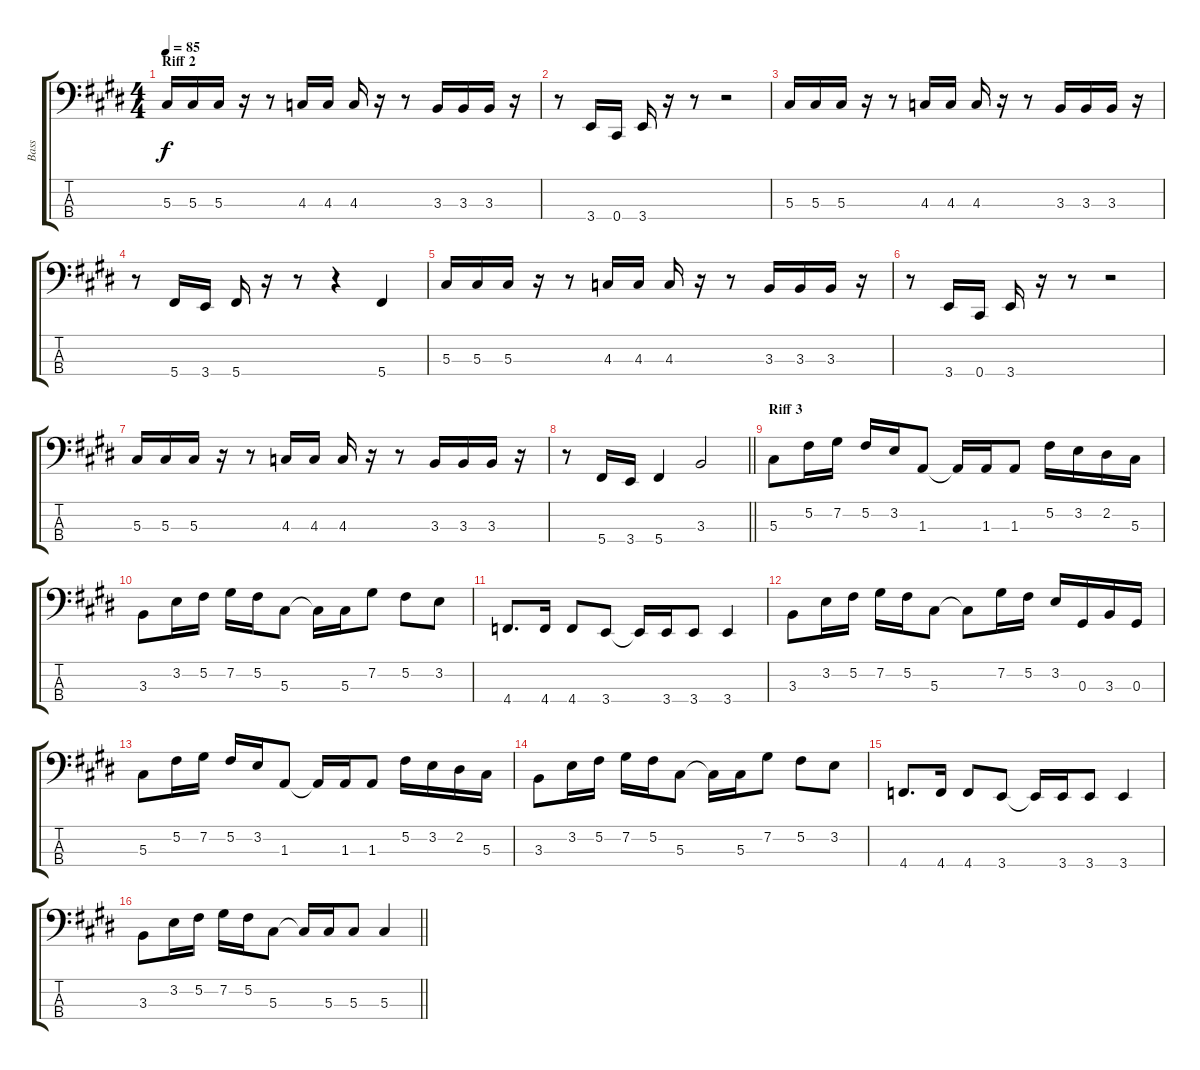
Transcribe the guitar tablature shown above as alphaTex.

\track ("Bass" "Bass") {instrument electricbassfinger}
\staff {score tabs}
\tuning (Gb2 Db2 Ab1 Db1) {hide}
\ts (4 4)
\section ("" "Riff 2")
\tempo 85
\clef f4
\ks e
5.3.16{dy f} 5.3.16 5.3.16 r.16 r.8 4.3.16 4.3.16 4.3.16 r.16 r.8 3.3.16 3.3.16 3.3.16 r.16 |
r.8 3.4.16 0.4.16 3.4.16 r.16 r.8 r.2 |
5.3.16 5.3.16 5.3.16 r.16 r.8 4.3.16 4.3.16 4.3.16 r.16 r.8 3.3.16 3.3.16 3.3.16 r.16 |
r.8 5.4.16 3.4.16 5.4.16 r.16 r.8 r.4 5.4.4 |
5.3.16 5.3.16 5.3.16 r.16 r.8 4.3.16 4.3.16 4.3.16 r.16 r.8 3.3.16 3.3.16 3.3.16 r.16 |
r.8 3.4.16 0.4.16 3.4.16 r.16 r.8 r.2 |
5.3.16 5.3.16 5.3.16 r.16 r.8 4.3.16 4.3.16 4.3.16 r.16 r.8 3.3.16 3.3.16 3.3.16 r.16 |
\barLineRight lightlight
r.8 5.4.16 3.4.16 5.4.4 3.3.2 |
\section ("" "Riff 3")
5.3.8 5.2.16 7.2.16 5.2.16 3.2.16 1.3.8 1.3{t}.16 1.3.16 1.3.8 5.2.16 3.2.16 2.2.16 5.3.16 |
3.3.8 3.2.16 5.2.16 7.2.16 5.2.16 5.3.8 5.3{t}.16 5.3.16 7.2.8 5.2.8 3.2.8 |
4.4.8{d} 4.4.16 4.4.8 3.4.8 3.4{t}.16 3.4.16 3.4.8 3.4.4 |
3.3.8 3.2.16 5.2.16 7.2.16 5.2.16 5.3.8 5.3{t}.8 7.2.16 5.2.16 3.2.16 0.3.16 3.3.16 0.3.16 |
5.3.8 5.2.16 7.2.16 5.2.16 3.2.16 1.3.8 1.3{t}.16 1.3.16 1.3.8 5.2.16 3.2.16 2.2.16 5.3.16 |
3.3.8 3.2.16 5.2.16 7.2.16 5.2.16 5.3.8 5.3{t}.16 5.3.16 7.2.8 5.2.8 3.2.8 |
4.4.8{d} 4.4.16 4.4.8 3.4.8 3.4{t}.16 3.4.16 3.4.8 3.4.4 |
\barLineRight lightlight
3.3.8 3.2.16 5.2.16 7.2.16 5.2.16 5.3.8 5.3{t}.16 5.3.16 5.3.8 5.3.4
